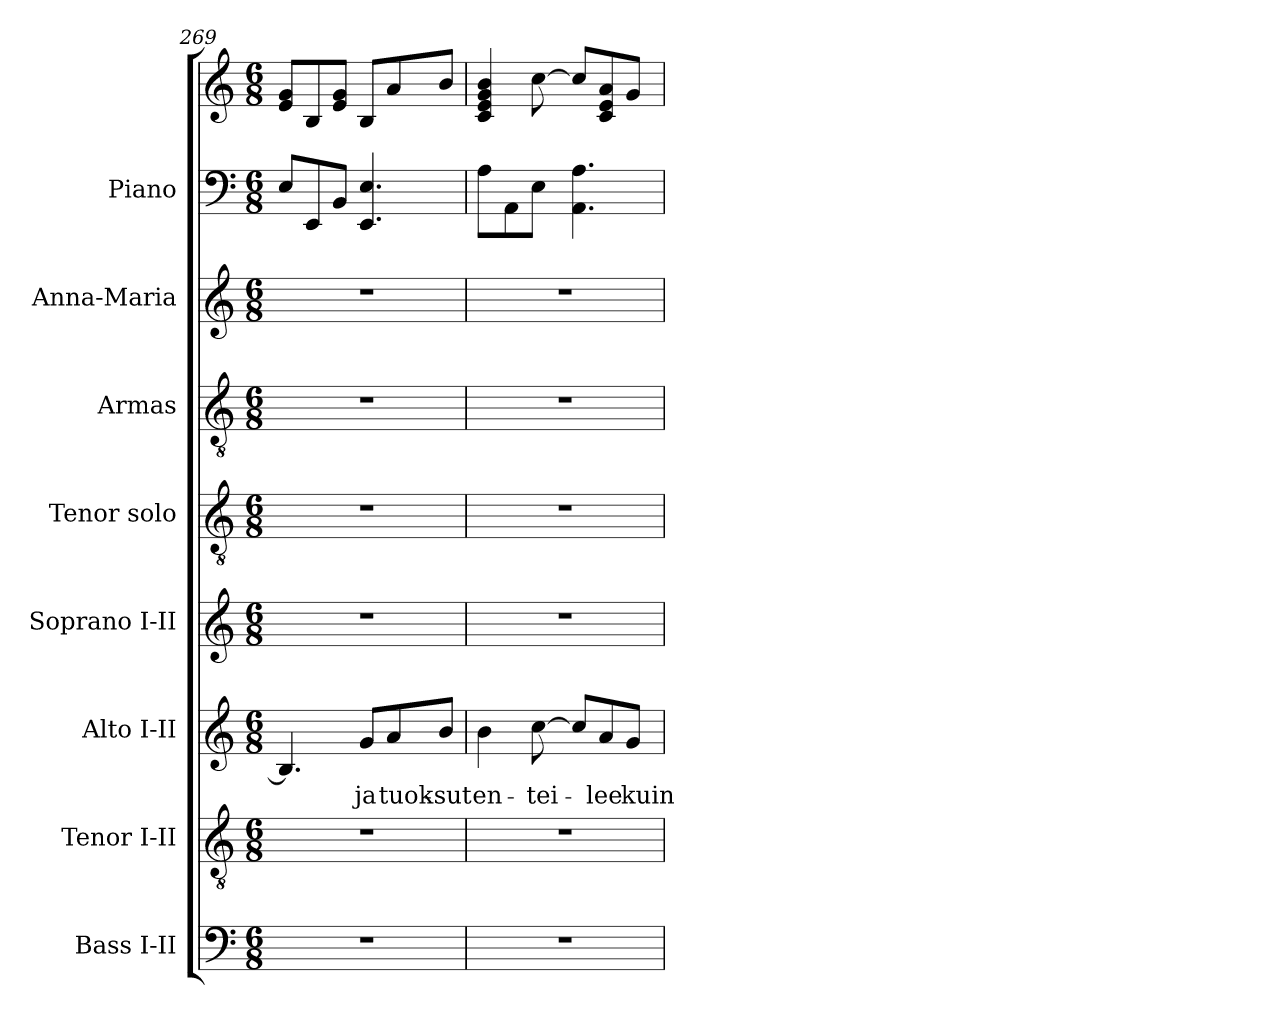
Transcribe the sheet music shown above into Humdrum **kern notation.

**kern	**kern	**kern	**text	**kern	**kern	**kern	**kern	**kern	**kern
*part8	*part7	*part6	*part6	*part5	*part4	*part3	*part2	*part1	*part1
*staff9	*staff8	*staff7	*staff7	*staff6	*staff5	*staff4	*staff3	*staff2	*staff1
*I"Bass I-II	*I"Tenor I-II	*I"Alto I-II	*	*I"Soprano I-II	*I"Tenor solo	*I"Armas	*I"Anna-Maria	*I"Piano	*
*I'B.	*I'T.	*I'A.	*	*I'S.	*I'T. Solo	*I'Armas	*I'A-M	*I'Pno.	*
*clefF4	*clefGv2	*clefG2	*	*clefG2	*clefGv2	*clefGv2	*clefG2	*clefF4	*clefG2
*	*ITrd7c12	*	*	*	*ITrd7c12	*ITrd7c12	*	*	*
*k[]	*k[]	*k[]	*	*k[]	*k[]	*k[]	*k[]	*k[]	*k[]
*C:	*C:	*C:	*	*C:	*C:	*C:	*C:	*C:	*C:
*M6/8	*M6/8	*M6/8	*	*M6/8	*M6/8	*M6/8	*M6/8	*M6/8	*M6/8
=269	=269	=269	=269	=269	=269	=269	=269	=269	=269
!LO:N:vis=1	!LO:N:vis=1	!	!	!LO:N:vis=1	!LO:N:vis=1	!LO:N:vis=1	!LO:N:vis=1	!	!
2.r	2.r	4.Bi/]	.	2.r	2.r	2.r	2.r	8Ei/L	8ei/ 8giL
.	.	.	.	.	.	.	.	8EEi/	8Bi/
.	.	.	.	.	.	.	.	8BBi/J	8ei/ 8giJ
!	!	!	!LO:LY:b:color=#000000	!	!	!	!	!	!
.	.	8gi/L	ja	.	.	.	.	4.EEi/ 4.Ei	8Bi/L
!	!	!	!LO:LY:b:color=#000000	!	!	!	!	!	!
.	.	8ai/	tuok-	.	.	.	.	.	8ai/
!	!	!	!LO:LY:b:color=#000000	!	!	!	!	!	!
.	.	8bi/J	-sut	.	.	.	.	.	8bi/J
=270	=270	=270	=270	=270	=270	=270	=270	=270	=270
!LO:N:vis=1	!LO:N:vis=1	!	!	!	!	!	!	!	!
!	!	!	!LO:LY:b:color=#000000	!LO:N:vis=1	!LO:N:vis=1	!LO:N:vis=1	!LO:N:vis=1	!	!
2.r	2.r	4bi\	en-	2.r	2.r	2.r	2.r	8Ai\L	4ci/ 4ei 4gi 4bi
.	.	.	.	.	.	.	.	8AAi\	.
!	!	!	!LO:LY:b:color=#000000	!	!	!	!	!	!
.	.	[>8cci\	-tei-	.	.	.	.	8Ei\J	[>8cci\
.	.	8cci/L]	.	.	.	.	.	4.AAi\ 4.Ai	8cci/L]
!	!	!	!LO:LY:b:color=#000000	!	!	!	!	!	!
.	.	8ai/	-lee	.	.	.	.	.	8ci/ 8ei 8ai
!	!	!	!LO:LY:b:color=#000000	!	!	!	!	!	!
.	.	8gi/J	kuin	.	.	.	.	.	8gi/J
=	=	=	=	=	=	=	=	=	=
*-	*-	*-	*-	*-	*-	*-	*-	*-	*-
